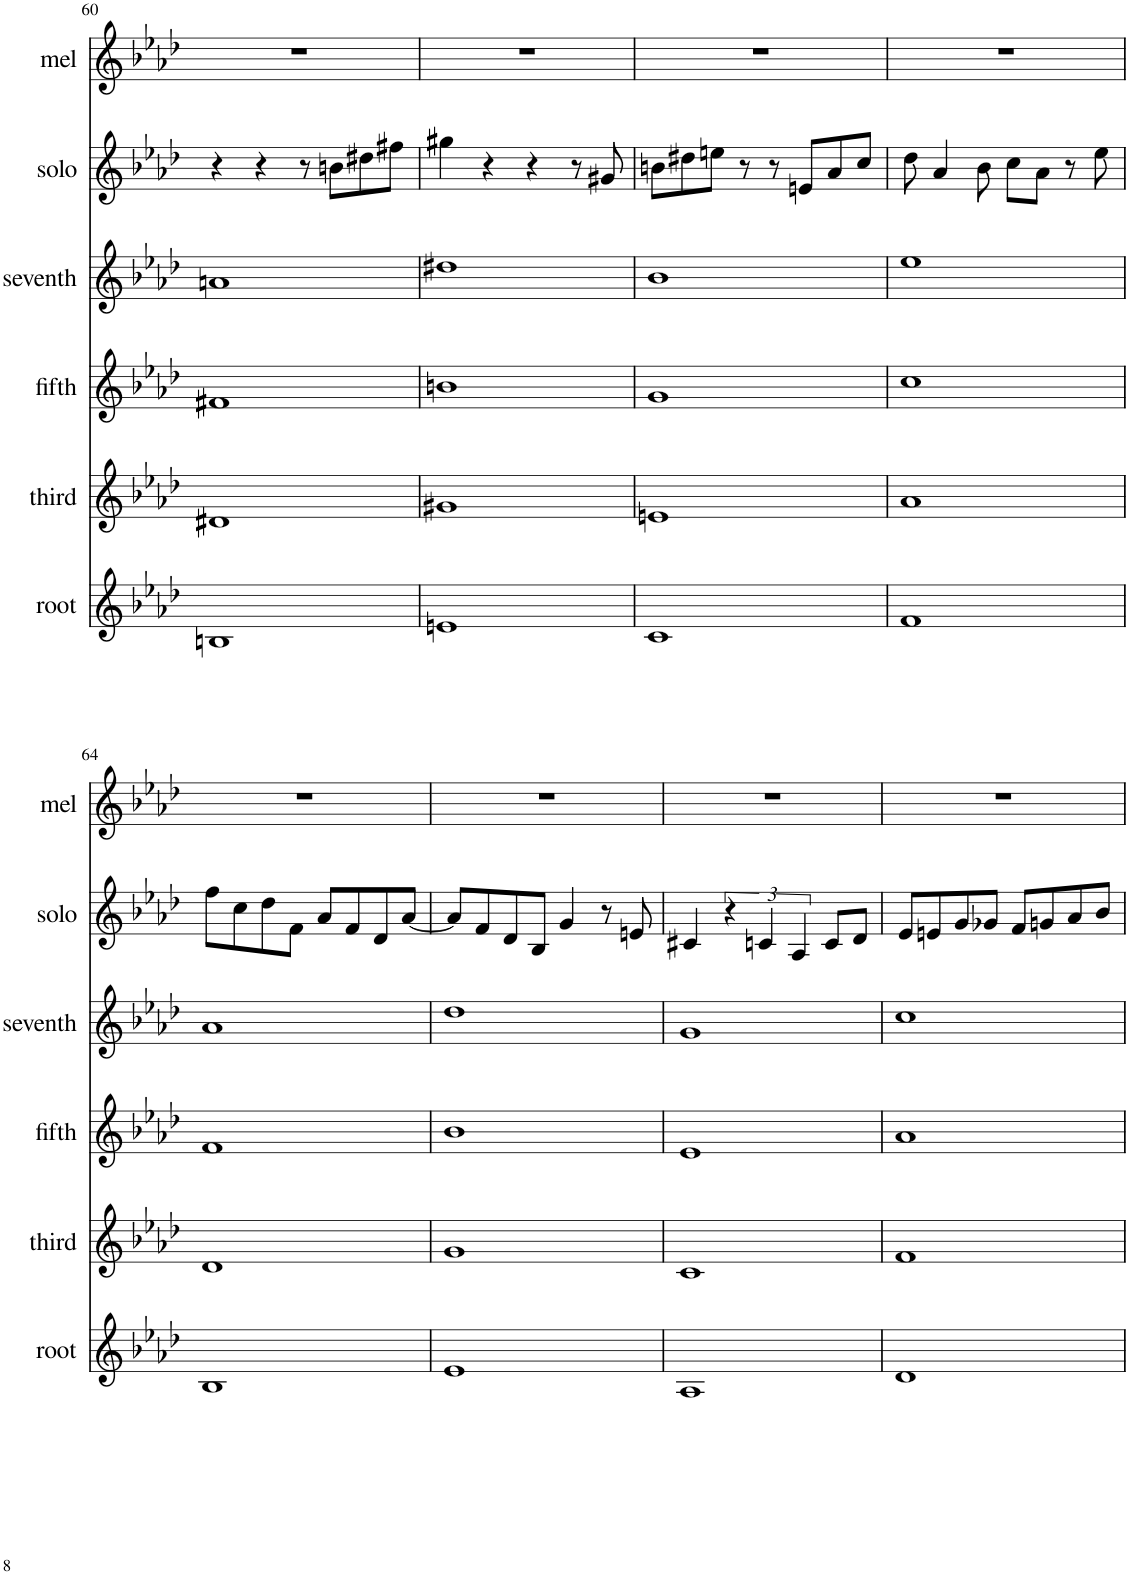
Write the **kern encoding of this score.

**kern	**kern	**kern	**kern	**kern	**kern
*part6	*part5	*part4	*part3	*part2	*part1
*staff6	*staff5	*staff4	*staff3	*staff2	*staff1
*I"root	*I"third	*I"fifth	*I"seventh	*I"solo	*I"mel
*I'root	*I'third	*I'fifth	*I'seventh	*I'solo	*I'mel
!!LO:PB:g=z
*clefG2	*clefG2	*clefG2	*clefG2	*clefG2	*clefG2
*k[b-e-a-d-]	*k[b-e-a-d-]	*k[b-e-a-d-]	*k[b-e-a-d-]	*k[b-e-a-d-]	*k[b-e-a-d-]
*M4/4	*M4/4	*M4/4	*M4/4	*M4/4	*M4/4
=60	=60	=60	=60	=60	=60
1Bn	1d#X	1f#X	1an	4r	1r
.	.	.	.	4r	.
.	.	.	.	8r	.
.	.	.	.	8bn\L	.
.	.	.	.	8dd#X\	.
.	.	.	.	8ff#X\J	.
=61	=61	=61	=61	=61	=61
1en	1g#X	1bn	1dd#X	4gg#X\	1r
.	.	.	.	4r	.
.	.	.	.	4r	.
.	.	.	.	8r	.
.	.	.	.	8g#X/	.
=62	=62	=62	=62	=62	=62
1c	1en	1g	1b-	8bn\L	1r
.	.	.	.	8dd#X\	.
.	.	.	.	8een\J	.
.	.	.	.	8r	.
.	.	.	.	8r	.
.	.	.	.	8en/L	.
.	.	.	.	8a-/	.
.	.	.	.	8cc/J	.
=63	=63	=63	=63	=63	=63
1f	1a-	1cc	1ee-	8dd-\	1r
.	.	.	.	4a-/	.
.	.	.	.	8b-\	.
.	.	.	.	8cc\L	.
.	.	.	.	8a-\J	.
.	.	.	.	8r	.
.	.	.	.	8ee-\	.
!!LO:LB:g=z
=64	=64	=64	=64	=64	=64
1B-	1d-	1f	1a-	8ff\L	1r
.	.	.	.	8cc\	.
.	.	.	.	8dd-\	.
.	.	.	.	8f\J	.
.	.	.	.	8a-/L	.
.	.	.	.	8f/	.
.	.	.	.	8d-/	.
.	.	.	.	[8a-/J	.
=65	=65	=65	=65	=65	=65
1e-	1g	1b-	1dd-	8a-/L]	1r
.	.	.	.	8f/	.
.	.	.	.	8d-/	.
.	.	.	.	8B-/J	.
.	.	.	.	4g/	.
.	.	.	.	8r	.
.	.	.	.	8en/	.
=66	=66	=66	=66	=66	=66
1A-	1c	1e-	1g	4c#X/	1r
.	.	.	.	6r	.
.	.	.	.	6cn/	.
.	.	.	.	6A-/	.
.	.	.	.	8c/L	.
.	.	.	.	8d-/J	.
=67	=67	=67	=67	=67	=67
1d-	1f	1a-	1cc	8e-/L	1r
.	.	.	.	8en/	.
.	.	.	.	8g/	.
.	.	.	.	8g-X/J	.
.	.	.	.	8f/L	.
.	.	.	.	8gn/	.
.	.	.	.	8a-/	.
.	.	.	.	8b-/J	.
=	=	=	=	=	=
*-	*-	*-	*-	*-	*-
